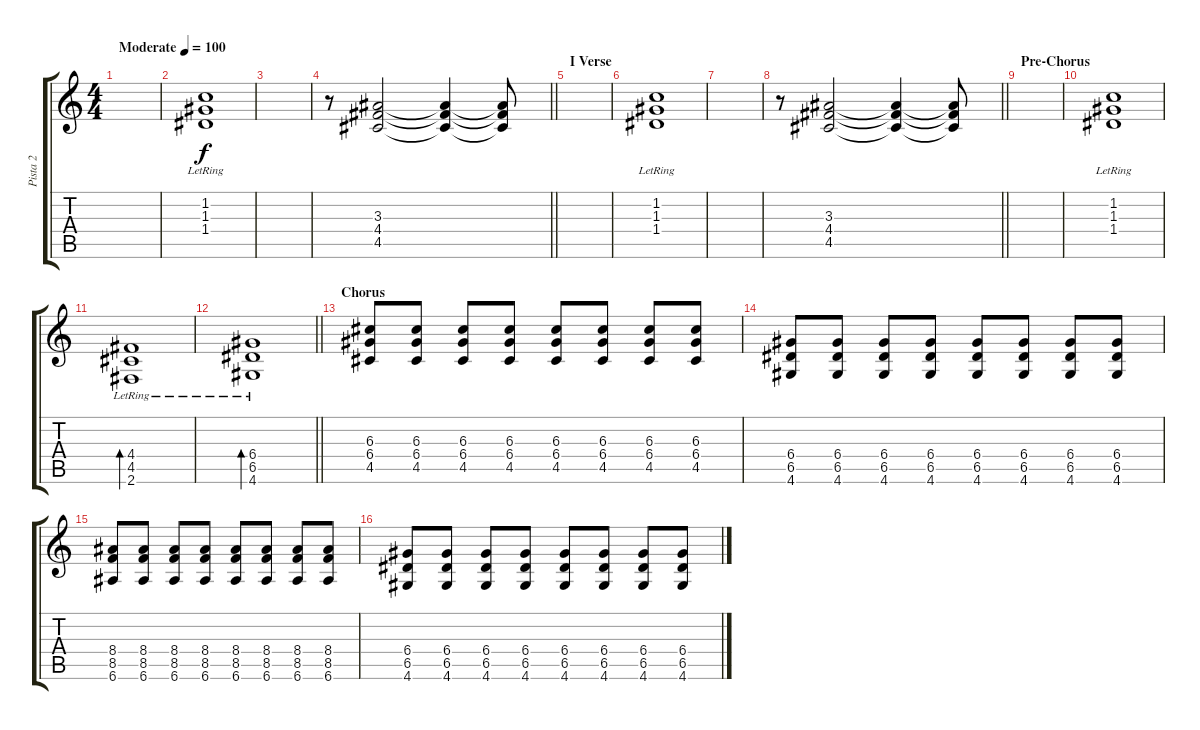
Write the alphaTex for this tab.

\track ("Pista 2" "Pista 2") {instrument electricguitarclean}
\staff {score tabs}
\tuning (E4 B3 G3 D3 A2 E2) {hide}
\ts (4 4)
\tempo (100 "Moderate")
\clef g2
\ks c
|
(1.2 1.3 1.4{lr}).1 |
|
\barLineRight lightlight
r.8 (3.3 4.4 4.5).2 (3.3{t} 4.4{t} 4.5{t}).4 (3.3{t} 4.4{t} 4.5{t}).8 |
\section ("" "I Verse")
|
(1.2 1.3 1.4{lr}).1 |
|
\barLineRight lightlight
r.8 (3.3 4.4 4.5).2 (3.3{t} 4.4{t} 4.5{t}).4 (3.3{t} 4.4{t} 4.5{t}).8 |
\section ("" "Pre-Chorus")
|
(1.2 1.3 1.4{lr}).1 |
(4.4{lr} 4.5 2.6).1{bd 480} |
\barLineRight lightlight
(6.4{lr} 6.5 4.6).1{bd 480} |
\section ("" "Chorus")
(6.3 6.4 4.5).8{instrument distortionguitar} (6.3 6.4 4.5).8 (6.3 6.4 4.5).8 (6.3 6.4 4.5).8 (6.3 6.4 4.5).8 (6.3 6.4 4.5).8 (6.3 6.4 4.5).8 (6.3 6.4 4.5).8 |
(6.4 6.5 4.6).8 (6.4 6.5 4.6).8 (6.4 6.5 4.6).8 (6.4 6.5 4.6).8 (6.4 6.5 4.6).8 (6.4 6.5 4.6).8 (6.4 6.5 4.6).8 (6.4 6.5 4.6).8 |
(8.4 8.5 6.6).8 (8.4 8.5 6.6).8 (8.4 8.5 6.6).8 (8.4 8.5 6.6).8 (8.4 8.5 6.6).8 (8.4 8.5 6.6).8 (8.4 8.5 6.6).8 (8.4 8.5 6.6).8 |
(6.4 6.5 4.6).8 (6.4 6.5 4.6).8 (6.4 6.5 4.6).8 (6.4 6.5 4.6).8 (6.4 6.5 4.6).8 (6.4 6.5 4.6).8 (6.4 6.5 4.6).8 (6.4 6.5 4.6).8
